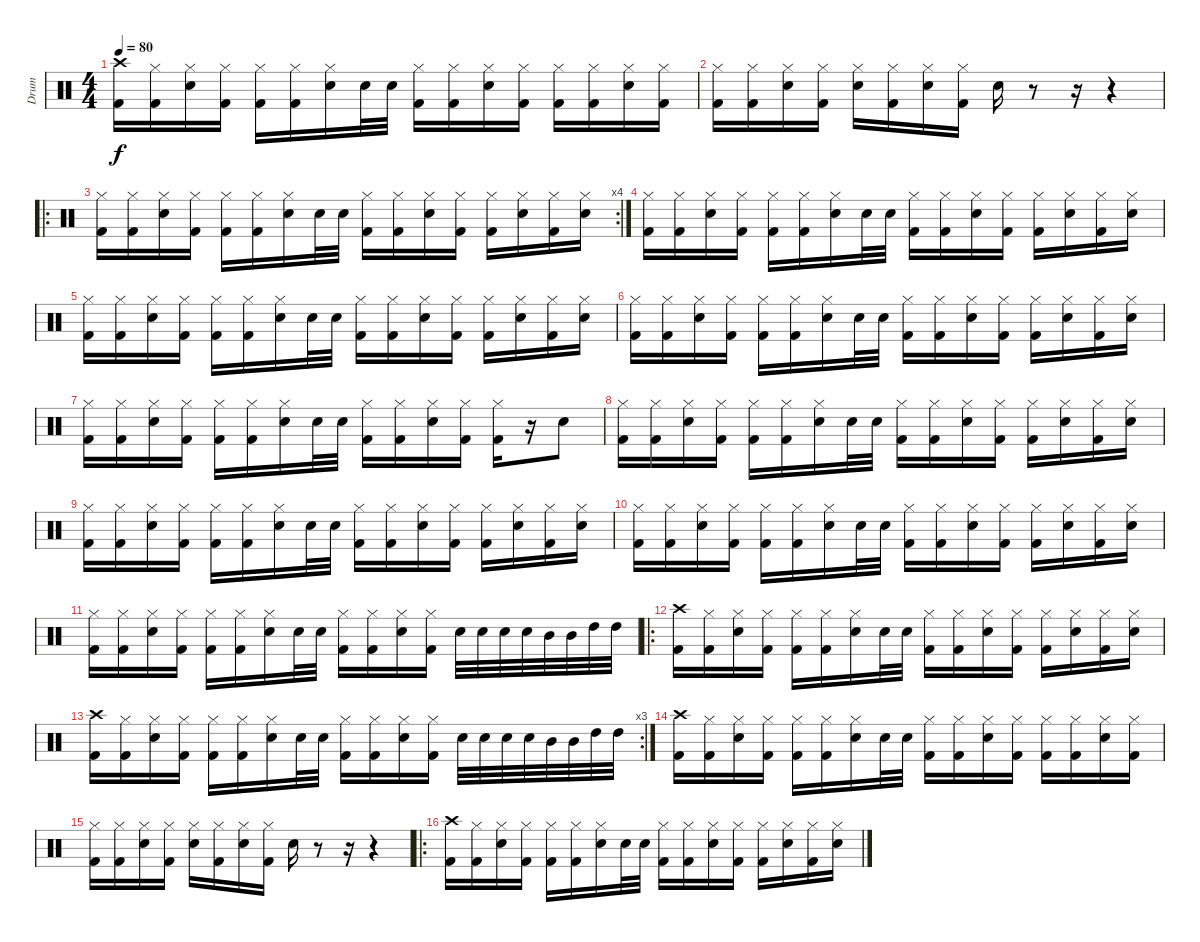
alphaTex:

\track ("Drum" "Drum") {instrument percussion}
\staff {score}
\articulation defaults
\ts (4 4)
\tempo 80
\clef neutral
\ks c
("Crash high (hit)" "Kick (hit) 2").16{dy f} ("Hi-Hat (closed)" "Kick (hit) 2").16 ("Hi-Hat (closed)" "Electric Snare (hit)").16 ("Hi-Hat (closed)" "Kick (hit) 2").16 ("Hi-Hat (closed)" "Kick (hit) 2").16 ("Hi-Hat (closed)" "Kick (hit) 2").16 ("Hi-Hat (closed)" "Electric Snare (hit)").16 "Electric Snare (hit)".32 "Electric Snare (hit)".32 ("Hi-Hat (closed)" "Kick (hit) 2").16 ("Hi-Hat (closed)" "Kick (hit) 2").16 ("Hi-Hat (closed)" "Electric Snare (hit)").16 ("Hi-Hat (closed)" "Kick (hit) 2").16 ("Hi-Hat (closed)" "Kick (hit) 2").16 ("Hi-Hat (closed)" "Kick (hit) 2").16 ("Hi-Hat (closed)" "Electric Snare (hit)").16 ("Hi-Hat (closed)" "Kick (hit) 2").16 |
("Hi-Hat (closed)" "Kick (hit) 2").16 ("Hi-Hat (closed)" "Kick (hit) 2").16 ("Hi-Hat (closed)" "Electric Snare (hit)").16 ("Hi-Hat (closed)" "Kick (hit) 2").16 ("Hi-Hat (closed)" "Electric Snare (hit)").16 ("Hi-Hat (closed)" "Kick (hit) 2").16 ("Hi-Hat (closed)" "Electric Snare (hit)").16 ("Hi-Hat (closed)" "Kick (hit) 2").16 "Electric Snare (hit)".16 r.8 r.16 r.4 |
\ro
\rc 4
("Hi-Hat (closed)" "Kick (hit) 2").16 ("Hi-Hat (closed)" "Kick (hit) 2").16 ("Hi-Hat (closed)" "Electric Snare (hit)").16 ("Hi-Hat (closed)" "Kick (hit) 2").16 ("Hi-Hat (closed)" "Kick (hit) 2").16 ("Hi-Hat (closed)" "Kick (hit) 2").16 ("Hi-Hat (closed)" "Electric Snare (hit)").16 "Electric Snare (hit)".32 "Electric Snare (hit)".32 ("Hi-Hat (closed)" "Kick (hit) 2").16 ("Hi-Hat (closed)" "Kick (hit) 2").16 ("Hi-Hat (closed)" "Electric Snare (hit)").16 ("Hi-Hat (closed)" "Kick (hit) 2").16 ("Hi-Hat (closed)" "Kick (hit) 2").16 ("Hi-Hat (closed)" "Electric Snare (hit)").16 ("Hi-Hat (closed)" "Kick (hit) 2").16 ("Hi-Hat (closed)" "Electric Snare (hit)").16 |
("Hi-Hat (closed)" "Kick (hit) 2").16 ("Hi-Hat (closed)" "Kick (hit) 2").16 ("Hi-Hat (closed)" "Electric Snare (hit)").16 ("Hi-Hat (closed)" "Kick (hit) 2").16 ("Hi-Hat (closed)" "Kick (hit) 2").16 ("Hi-Hat (closed)" "Kick (hit) 2").16 ("Hi-Hat (closed)" "Electric Snare (hit)").16 "Electric Snare (hit)".32 "Electric Snare (hit)".32 ("Hi-Hat (closed)" "Kick (hit) 2").16 ("Hi-Hat (closed)" "Kick (hit) 2").16 ("Hi-Hat (closed)" "Electric Snare (hit)").16 ("Hi-Hat (closed)" "Kick (hit) 2").16 ("Hi-Hat (closed)" "Kick (hit) 2").16 ("Hi-Hat (closed)" "Electric Snare (hit)").16 ("Hi-Hat (closed)" "Kick (hit) 2").16 ("Hi-Hat (closed)" "Electric Snare (hit)").16 |
("Hi-Hat (closed)" "Kick (hit) 2").16 ("Hi-Hat (closed)" "Kick (hit) 2").16 ("Hi-Hat (closed)" "Electric Snare (hit)").16 ("Hi-Hat (closed)" "Kick (hit) 2").16 ("Hi-Hat (closed)" "Kick (hit) 2").16 ("Hi-Hat (closed)" "Kick (hit) 2").16 ("Hi-Hat (closed)" "Electric Snare (hit)").16 "Electric Snare (hit)".32 "Electric Snare (hit)".32 ("Hi-Hat (closed)" "Kick (hit) 2").16 ("Hi-Hat (closed)" "Kick (hit) 2").16 ("Hi-Hat (closed)" "Electric Snare (hit)").16 ("Hi-Hat (closed)" "Kick (hit) 2").16 ("Hi-Hat (closed)" "Kick (hit) 2").16 ("Hi-Hat (closed)" "Electric Snare (hit)").16 ("Hi-Hat (closed)" "Kick (hit) 2").16 ("Hi-Hat (closed)" "Electric Snare (hit)").16 |
("Hi-Hat (closed)" "Kick (hit) 2").16 ("Hi-Hat (closed)" "Kick (hit) 2").16 ("Hi-Hat (closed)" "Electric Snare (hit)").16 ("Hi-Hat (closed)" "Kick (hit) 2").16 ("Hi-Hat (closed)" "Kick (hit) 2").16 ("Hi-Hat (closed)" "Kick (hit) 2").16 ("Hi-Hat (closed)" "Electric Snare (hit)").16 "Electric Snare (hit)".32 "Electric Snare (hit)".32 ("Hi-Hat (closed)" "Kick (hit) 2").16 ("Hi-Hat (closed)" "Kick (hit) 2").16 ("Hi-Hat (closed)" "Electric Snare (hit)").16 ("Hi-Hat (closed)" "Kick (hit) 2").16 ("Hi-Hat (closed)" "Kick (hit) 2").16 ("Hi-Hat (closed)" "Electric Snare (hit)").16 ("Hi-Hat (closed)" "Kick (hit) 2").16 ("Hi-Hat (closed)" "Electric Snare (hit)").16 |
("Hi-Hat (closed)" "Kick (hit) 2").16 ("Hi-Hat (closed)" "Kick (hit) 2").16 ("Hi-Hat (closed)" "Electric Snare (hit)").16 ("Hi-Hat (closed)" "Kick (hit) 2").16 ("Hi-Hat (closed)" "Kick (hit) 2").16 ("Hi-Hat (closed)" "Kick (hit) 2").16 ("Hi-Hat (closed)" "Electric Snare (hit)").16 "Electric Snare (hit)".32 "Electric Snare (hit)".32 ("Hi-Hat (closed)" "Kick (hit) 2").16 ("Hi-Hat (closed)" "Kick (hit) 2").16 ("Hi-Hat (closed)" "Electric Snare (hit)").16 ("Hi-Hat (closed)" "Kick (hit) 2").16 ("Hi-Hat (closed)" "Kick (hit) 2").16 r.16 "Electric Snare (hit)".8 |
("Hi-Hat (closed)" "Kick (hit) 2").16 ("Hi-Hat (closed)" "Kick (hit) 2").16 ("Hi-Hat (closed)" "Electric Snare (hit)").16 ("Hi-Hat (closed)" "Kick (hit) 2").16 ("Hi-Hat (closed)" "Kick (hit) 2").16 ("Hi-Hat (closed)" "Kick (hit) 2").16 ("Hi-Hat (closed)" "Electric Snare (hit)").16 "Electric Snare (hit)".32 "Electric Snare (hit)".32 ("Hi-Hat (closed)" "Kick (hit) 2").16 ("Hi-Hat (closed)" "Kick (hit) 2").16 ("Hi-Hat (closed)" "Electric Snare (hit)").16 ("Hi-Hat (closed)" "Kick (hit) 2").16 ("Hi-Hat (closed)" "Kick (hit) 2").16 ("Hi-Hat (closed)" "Electric Snare (hit)").16 ("Hi-Hat (closed)" "Kick (hit) 2").16 ("Hi-Hat (closed)" "Electric Snare (hit)").16 |
("Hi-Hat (closed)" "Kick (hit) 2").16 ("Hi-Hat (closed)" "Kick (hit) 2").16 ("Hi-Hat (closed)" "Electric Snare (hit)").16 ("Hi-Hat (closed)" "Kick (hit) 2").16 ("Hi-Hat (closed)" "Kick (hit) 2").16 ("Hi-Hat (closed)" "Kick (hit) 2").16 ("Hi-Hat (closed)" "Electric Snare (hit)").16 "Electric Snare (hit)".32 "Electric Snare (hit)".32 ("Hi-Hat (closed)" "Kick (hit) 2").16 ("Hi-Hat (closed)" "Kick (hit) 2").16 ("Hi-Hat (closed)" "Electric Snare (hit)").16 ("Hi-Hat (closed)" "Kick (hit) 2").16 ("Hi-Hat (closed)" "Kick (hit) 2").16 ("Hi-Hat (closed)" "Electric Snare (hit)").16 ("Hi-Hat (closed)" "Kick (hit) 2").16 ("Hi-Hat (closed)" "Electric Snare (hit)").16 |
("Hi-Hat (closed)" "Kick (hit) 2").16 ("Hi-Hat (closed)" "Kick (hit) 2").16 ("Hi-Hat (closed)" "Electric Snare (hit)").16 ("Hi-Hat (closed)" "Kick (hit) 2").16 ("Hi-Hat (closed)" "Kick (hit) 2").16 ("Hi-Hat (closed)" "Kick (hit) 2").16 ("Hi-Hat (closed)" "Electric Snare (hit)").16 "Electric Snare (hit)".32 "Electric Snare (hit)".32 ("Hi-Hat (closed)" "Kick (hit) 2").16 ("Hi-Hat (closed)" "Kick (hit) 2").16 ("Hi-Hat (closed)" "Electric Snare (hit)").16 ("Hi-Hat (closed)" "Kick (hit) 2").16 ("Hi-Hat (closed)" "Kick (hit) 2").16 ("Hi-Hat (closed)" "Electric Snare (hit)").16 ("Hi-Hat (closed)" "Kick (hit) 2").16 ("Hi-Hat (closed)" "Electric Snare (hit)").16 |
("Hi-Hat (closed)" "Kick (hit) 2").16 ("Hi-Hat (closed)" "Kick (hit) 2").16 ("Hi-Hat (closed)" "Electric Snare (hit)").16 ("Hi-Hat (closed)" "Kick (hit) 2").16 ("Hi-Hat (closed)" "Kick (hit) 2").16 ("Hi-Hat (closed)" "Kick (hit) 2").16 ("Hi-Hat (closed)" "Electric Snare (hit)").16 "Electric Snare (hit)".32 "Electric Snare (hit)".32 ("Hi-Hat (closed)" "Kick (hit) 2").16 ("Hi-Hat (closed)" "Kick (hit) 2").16 ("Hi-Hat (closed)" "Electric Snare (hit)").16 ("Hi-Hat (closed)" "Kick (hit) 2").16 "Electric Snare (hit)".32 "Electric Snare (hit)".32 "Electric Snare (hit)".32 "Electric Snare (hit)".32 "Mid Tom (hit)".32 "Mid Tom (hit)".32 "High Tom (hit)".32 "High Tom (hit)".32 |
\ro
("Crash high (hit)" "Kick (hit) 2").16 ("Hi-Hat (closed)" "Kick (hit) 2").16 ("Hi-Hat (closed)" "Electric Snare (hit)").16 ("Hi-Hat (closed)" "Kick (hit) 2").16 ("Hi-Hat (closed)" "Kick (hit) 2").16 ("Hi-Hat (closed)" "Kick (hit) 2").16 ("Hi-Hat (closed)" "Electric Snare (hit)").16 "Electric Snare (hit)".32 "Electric Snare (hit)".32 ("Hi-Hat (closed)" "Kick (hit) 2").16 ("Hi-Hat (closed)" "Kick (hit) 2").16 ("Hi-Hat (closed)" "Electric Snare (hit)").16 ("Hi-Hat (closed)" "Kick (hit) 2").16 ("Hi-Hat (closed)" "Kick (hit) 2").16 ("Hi-Hat (closed)" "Electric Snare (hit)").16 ("Hi-Hat (closed)" "Kick (hit) 2").16 ("Hi-Hat (closed)" "Electric Snare (hit)").16 |
\rc 3
("Crash high (hit)" "Kick (hit) 2").16 ("Hi-Hat (closed)" "Kick (hit) 2").16 ("Hi-Hat (closed)" "Electric Snare (hit)").16 ("Hi-Hat (closed)" "Kick (hit) 2").16 ("Hi-Hat (closed)" "Kick (hit) 2").16 ("Hi-Hat (closed)" "Kick (hit) 2").16 ("Hi-Hat (closed)" "Electric Snare (hit)").16 "Electric Snare (hit)".32 "Electric Snare (hit)".32 ("Hi-Hat (closed)" "Kick (hit) 2").16 ("Hi-Hat (closed)" "Kick (hit) 2").16 ("Hi-Hat (closed)" "Electric Snare (hit)").16 ("Hi-Hat (closed)" "Kick (hit) 2").16 "Electric Snare (hit)".32 "Electric Snare (hit)".32 "Electric Snare (hit)".32 "Electric Snare (hit)".32 "Mid Tom (hit)".32 "Mid Tom (hit)".32 "High Tom (hit)".32 "High Tom (hit)".32 |
("Crash high (hit)" "Kick (hit) 2").16 ("Hi-Hat (closed)" "Kick (hit) 2").16 ("Hi-Hat (closed)" "Electric Snare (hit)").16 ("Hi-Hat (closed)" "Kick (hit) 2").16 ("Hi-Hat (closed)" "Kick (hit) 2").16 ("Hi-Hat (closed)" "Kick (hit) 2").16 ("Hi-Hat (closed)" "Electric Snare (hit)").16 "Electric Snare (hit)".32 "Electric Snare (hit)".32 ("Hi-Hat (closed)" "Kick (hit) 2").16 ("Hi-Hat (closed)" "Kick (hit) 2").16 ("Hi-Hat (closed)" "Electric Snare (hit)").16 ("Hi-Hat (closed)" "Kick (hit) 2").16 ("Hi-Hat (closed)" "Kick (hit) 2").16 ("Hi-Hat (closed)" "Kick (hit) 2").16 ("Hi-Hat (closed)" "Electric Snare (hit)").16 ("Hi-Hat (closed)" "Kick (hit) 2").16 |
("Hi-Hat (closed)" "Kick (hit) 2").16 ("Hi-Hat (closed)" "Kick (hit) 2").16 ("Hi-Hat (closed)" "Electric Snare (hit)").16 ("Hi-Hat (closed)" "Kick (hit) 2").16 ("Hi-Hat (closed)" "Electric Snare (hit)").16 ("Hi-Hat (closed)" "Kick (hit) 2").16 ("Hi-Hat (closed)" "Electric Snare (hit)").16 ("Hi-Hat (closed)" "Kick (hit) 2").16 "Electric Snare (hit)".16 r.8 r.16 r.4 |
\ro
("Crash high (hit)" "Kick (hit) 2").16 ("Hi-Hat (closed)" "Kick (hit) 2").16 ("Hi-Hat (closed)" "Electric Snare (hit)").16 ("Hi-Hat (closed)" "Kick (hit) 2").16 ("Hi-Hat (closed)" "Kick (hit) 2").16 ("Hi-Hat (closed)" "Kick (hit) 2").16 ("Hi-Hat (closed)" "Electric Snare (hit)").16 "Electric Snare (hit)".32 "Electric Snare (hit)".32 ("Hi-Hat (closed)" "Kick (hit) 2").16 ("Hi-Hat (closed)" "Kick (hit) 2").16 ("Hi-Hat (closed)" "Electric Snare (hit)").16 ("Hi-Hat (closed)" "Kick (hit) 2").16 ("Hi-Hat (closed)" "Kick (hit) 2").16 ("Hi-Hat (closed)" "Electric Snare (hit)").16 ("Hi-Hat (closed)" "Kick (hit) 2").16 ("Hi-Hat (closed)" "Electric Snare (hit)").16
